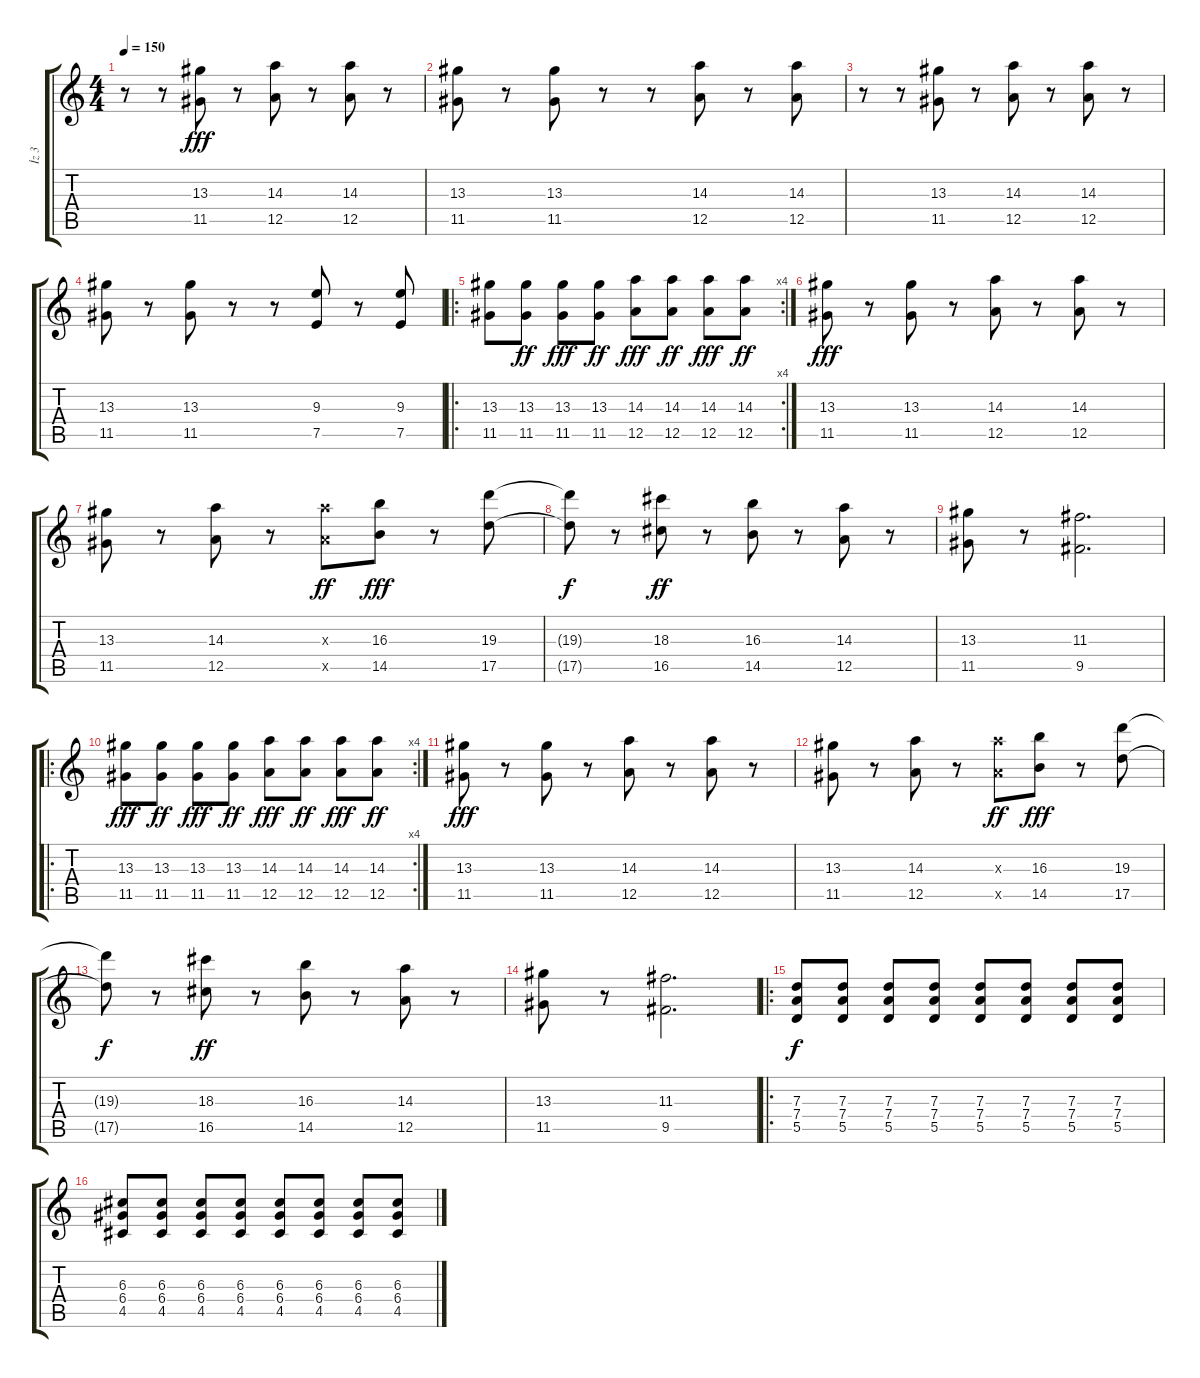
\track ("İz 3" "İz 3") {instrument distortionguitar}
\staff {score tabs}
\tuning (E4 B3 G3 D3 A2 E2) {hide}
\ts (4 4)
\tempo 150
\clef g2
\ks c
r.8{dy fff} r.8 (13.3 11.5).8 r.8 (14.3 12.5).8 r.8 (14.3 12.5).8 r.8 |
(13.3 11.5).8 r.8 (13.3 11.5).8 r.8 r.8 (14.3 12.5).8 r.8 (14.3 12.5).8 |
r.8 r.8 (13.3 11.5).8 r.8 (14.3 12.5).8 r.8 (14.3 12.5).8 r.8 |
(13.3 11.5).8 r.8 (13.3 11.5).8 r.8 r.8 (9.3 7.5).8 r.8 (9.3 7.5).8 |
\ro
\rc 4
(13.3 11.5).8 (13.3 11.5).8{dy ff} (13.3 11.5).8{dy fff} (13.3 11.5).8{dy ff} (14.3 12.5).8{dy fff} (14.3 12.5).8{dy ff} (14.3 12.5).8{dy fff} (14.3 12.5).8{dy ff} |
(13.3 11.5).8{dy fff} r.8 (13.3 11.5).8 r.8 (14.3 12.5).8 r.8 (14.3 12.5).8 r.8 |
(13.3 11.5).8 r.8 (14.3 12.5).8 r.8 (14.3{x} 12.5{x}).8{dy ff} (16.3 14.5).8{dy fff} r.8 (19.3 17.5).8 |
(19.3{t} 17.5{t}).8{dy f} r.8 (18.3 16.5).8{dy ff} r.8 (16.3 14.5).8 r.8 (14.3 12.5).8 r.8 |
(13.3 11.5).8 r.8 (11.3 9.5).2{d} |
\ro
\rc 4
(13.3 11.5).8{dy fff} (13.3 11.5).8{dy ff} (13.3 11.5).8{dy fff} (13.3 11.5).8{dy ff} (14.3 12.5).8{dy fff} (14.3 12.5).8{dy ff} (14.3 12.5).8{dy fff} (14.3 12.5).8{dy ff} |
(13.3 11.5).8{dy fff} r.8 (13.3 11.5).8 r.8 (14.3 12.5).8 r.8 (14.3 12.5).8 r.8 |
(13.3 11.5).8 r.8 (14.3 12.5).8 r.8 (14.3{x} 12.5{x}).8{dy ff} (16.3 14.5).8{dy fff} r.8 (19.3 17.5).8 |
(19.3{t} 17.5{t}).8{dy f} r.8 (18.3 16.5).8{dy ff} r.8 (16.3 14.5).8 r.8 (14.3 12.5).8 r.8 |
(13.3 11.5).8 r.8 (11.3 9.5).2{d} |
\ro
(7.3 7.4 5.5).8{dy f} (7.3 7.4 5.5).8 (7.3 7.4 5.5).8 (7.3 7.4 5.5).8 (7.3 7.4 5.5).8 (7.3 7.4 5.5).8 (7.3 7.4 5.5).8 (7.3 7.4 5.5).8 |
(6.3 6.4 4.5).8 (6.3 6.4 4.5).8 (6.3 6.4 4.5).8 (6.3 6.4 4.5).8 (6.3 6.4 4.5).8 (6.3 6.4 4.5).8 (6.3 6.4 4.5).8 (6.3 6.4 4.5).8
